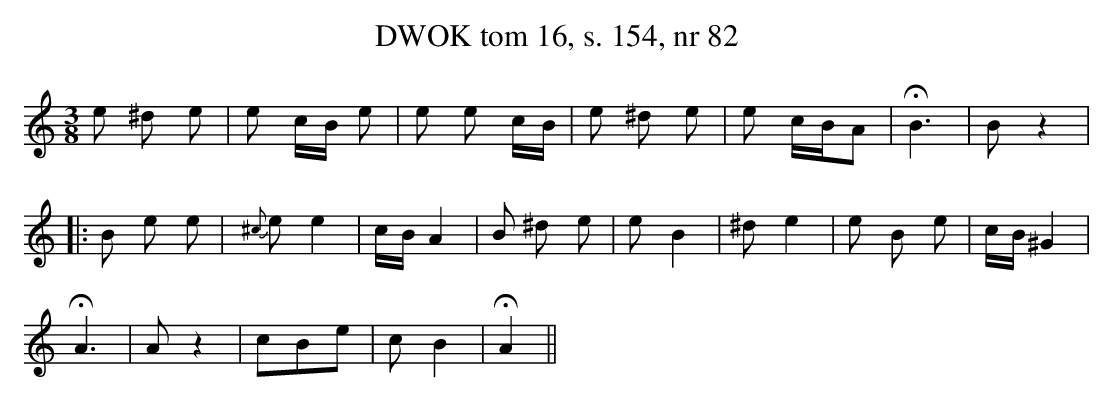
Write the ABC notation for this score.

X:1
T: DWOK tom 16, s. 154, nr 82
L: 1/16
M: 3/8
K: C
e2 ^d2 e2 | e2 cB e2 | e2 e2 cB | e2 ^d2 e2 | e2 cBA2 | HB6 | B2 z4 |
|: B2 e2 e2 | {^c} e2 e4 | cB A4 | B2 ^d2 e2 | e2 B4 | ^d2 e4 | e2 B2 e2 | cB ^G4 |
HA6 | A2 z4 | c2B2e2 | c2 B4 |HA4 ||
